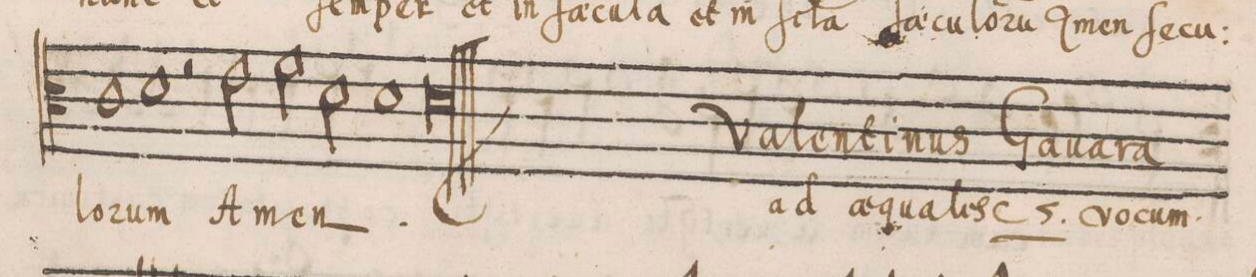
**kern	**text
*I"CANTVS	*
*clefC3	*
*k[]	*
*met(C|)	*
*M2/1	*
1c	-lo-
=76-	=76-
1d	-rum
2r	.
2e\	A-
=77-	=77-
2f\	-men.
2d\	.
1d	.
=78-	=78-
0dl	.
==	==
*-	*-
